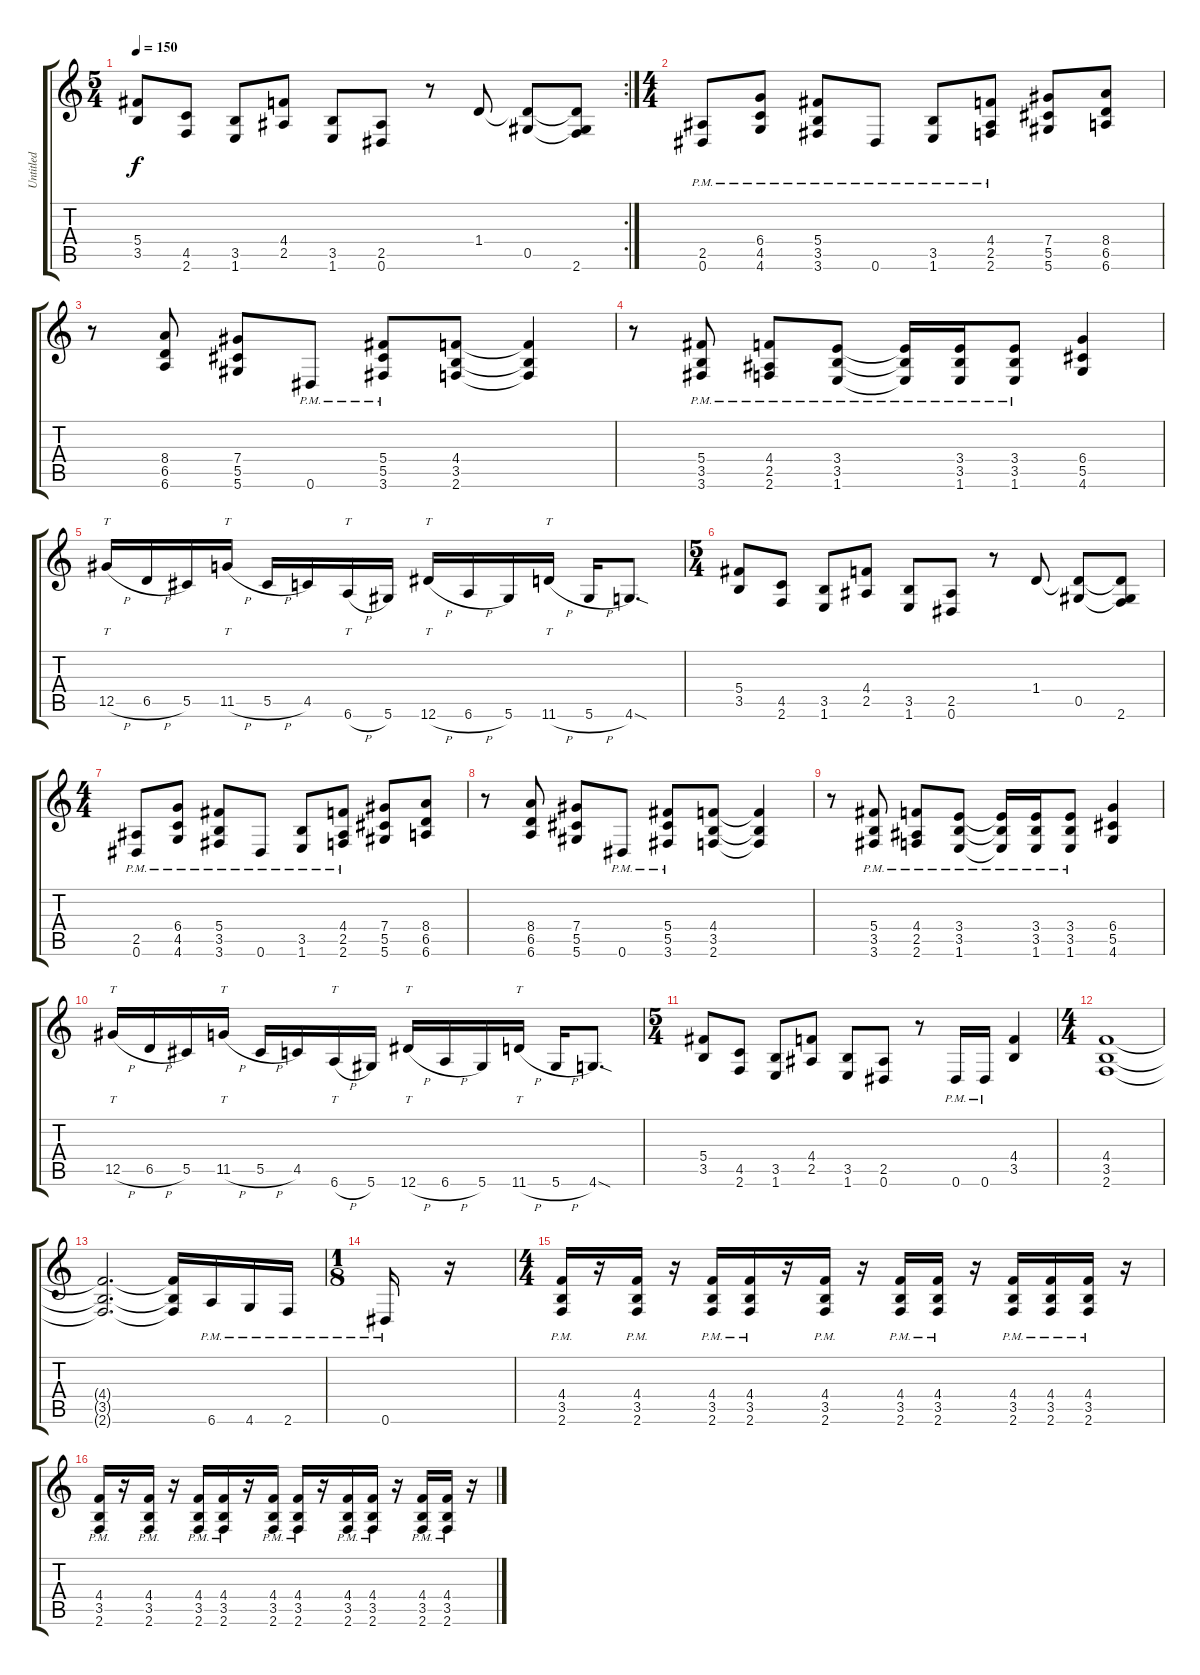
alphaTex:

\track ("Untitled" "Untitled") {instrument overdrivenguitar}
\staff {score tabs}
\tuning (Eb4 Bb3 Gb3 Db3 Ab2 Eb2) {hide}
\rc 2
\ts (5 4)
\tempo 150
\clef g2
\ks c
(5.4 3.5).8{dy f} (4.5 2.6).8 (3.5 1.6).8 (4.4 2.5).8 (3.5 1.6).8 (2.5 0.6).8 r.8 1.4.8 (1.4{t} 0.5).8 (1.4{t} 0.5{t} 2.6).8 |
\ts (4 4)
(2.5{pm} 0.6{pm}).8 (6.4{pm} 4.5{pm} 4.6{pm}).8 (5.4{pm} 3.5{pm} 3.6{pm}).8 0.6{pm}.8 (3.5{pm} 1.6{pm}).8 (4.4{pm} 2.5{pm} 2.6{pm}).8 (7.4 5.5 5.6).8 (8.4 6.5 6.6).8 |
r.8 (8.4 6.5 6.6).8 (7.4 5.5 5.6).8 0.6{pm}.8 (5.4{pm} 5.5{pm} 3.6{pm}).8 (4.4 3.5 2.6).8 (4.4{t} 3.5{t} 2.6{t}).4 |
r.8 (5.4{pm} 3.5{pm} 3.6{pm}).8 (4.4{pm} 2.5{pm} 2.6{pm}).8 (3.4{pm} 3.5{pm} 1.6{pm}).8 (3.4{pm t} 3.5{pm t} 1.6{pm t}).16 (3.4{pm} 3.5{pm} 1.6{pm}).16 (3.4{pm} 3.5{pm} 1.6{pm}).8 (6.4 5.5 4.6).4 |
12.5{h}.16{tt} 6.5{h}.16 5.5.16 11.5{h}.16{tt} 5.5{h}.16 4.5.16 6.6{h}.16{tt} 5.6.16 12.6{h}.16{tt} 6.6{h}.16 5.6.16 11.6{h}.16{tt} 5.6{h}.16 4.6{sod}.8{d} |
\ts (5 4)
(5.4 3.5).8 (4.5 2.6).8 (3.5 1.6).8 (4.4 2.5).8 (3.5 1.6).8 (2.5 0.6).8 r.8 1.4.8 (1.4{t} 0.5).8 (1.4{t} 0.5{t} 2.6).8 |
\ts (4 4)
(2.5{pm} 0.6{pm}).8 (6.4{pm} 4.5{pm} 4.6{pm}).8 (5.4{pm} 3.5{pm} 3.6{pm}).8 0.6{pm}.8 (3.5{pm} 1.6{pm}).8 (4.4{pm} 2.5{pm} 2.6{pm}).8 (7.4 5.5 5.6).8 (8.4 6.5 6.6).8 |
r.8 (8.4 6.5 6.6).8 (7.4 5.5 5.6).8 0.6{pm}.8 (5.4{pm} 5.5{pm} 3.6{pm}).8 (4.4 3.5 2.6).8 (4.4{t} 3.5{t} 2.6{t}).4 |
r.8 (5.4{pm} 3.5{pm} 3.6{pm}).8 (4.4{pm} 2.5{pm} 2.6{pm}).8 (3.4{pm} 3.5{pm} 1.6{pm}).8 (3.4{pm t} 3.5{pm t} 1.6{pm t}).16 (3.4{pm} 3.5{pm} 1.6{pm}).16 (3.4{pm} 3.5{pm} 1.6{pm}).8 (6.4 5.5 4.6).4 |
12.5{h}.16{tt} 6.5{h}.16 5.5.16 11.5{h}.16{tt} 5.5{h}.16 4.5.16 6.6{h}.16{tt} 5.6.16 12.6{h}.16{tt} 6.6{h}.16 5.6.16 11.6{h}.16{tt} 5.6{h}.16 4.6{sod}.8{d} |
\ts (5 4)
(5.4 3.5).8 (4.5 2.6).8 (3.5 1.6).8 (4.4 2.5).8 (3.5 1.6).8 (2.5 0.6).8 r.8 0.6{pm}.16 0.6{pm}.16 (4.4 3.5).4 |
\ts (4 4)
(4.4 3.5 2.6).1 |
(4.4{t} 3.5{t} 2.6{t}).2{d} (4.4{t} 3.5{t} 2.6{t}).16 6.6{pm}.16 4.6{pm}.16 2.6{pm}.16 |
\ts (1 8)
0.6{pm}.16 r.16 |
\ts (4 4)
(4.4{pm} 3.5{pm} 2.6{pm}).16 r.16 (4.4{pm} 3.5{pm} 2.6{pm}).16 r.16 (4.4{pm} 3.5{pm} 2.6{pm}).16 (4.4{pm} 3.5{pm} 2.6{pm}).16 r.16 (4.4{pm} 3.5{pm} 2.6{pm}).16 r.16 (4.4{pm} 3.5{pm} 2.6{pm}).16 (4.4{pm} 3.5{pm} 2.6{pm}).16 r.16 (4.4{pm} 3.5{pm} 2.6{pm}).16 (4.4{pm} 3.5{pm} 2.6{pm}).16 (4.4{pm} 3.5{pm} 2.6{pm}).16 r.16 |
(4.4{pm} 3.5{pm} 2.6{pm}).16 r.16 (4.4{pm} 3.5{pm} 2.6{pm}).16 r.16 (4.4{pm} 3.5{pm} 2.6{pm}).16 (4.4{pm} 3.5{pm} 2.6{pm}).16 r.16 (4.4{pm} 3.5{pm} 2.6{pm}).16 (4.4{pm} 3.5{pm} 2.6{pm}).16 r.16 (4.4{pm} 3.5{pm} 2.6{pm}).16 (4.4{pm} 3.5{pm} 2.6{pm}).16 r.16 (4.4{pm} 3.5{pm} 2.6{pm}).16 (4.4{pm} 3.5{pm} 2.6{pm}).16 r.16
